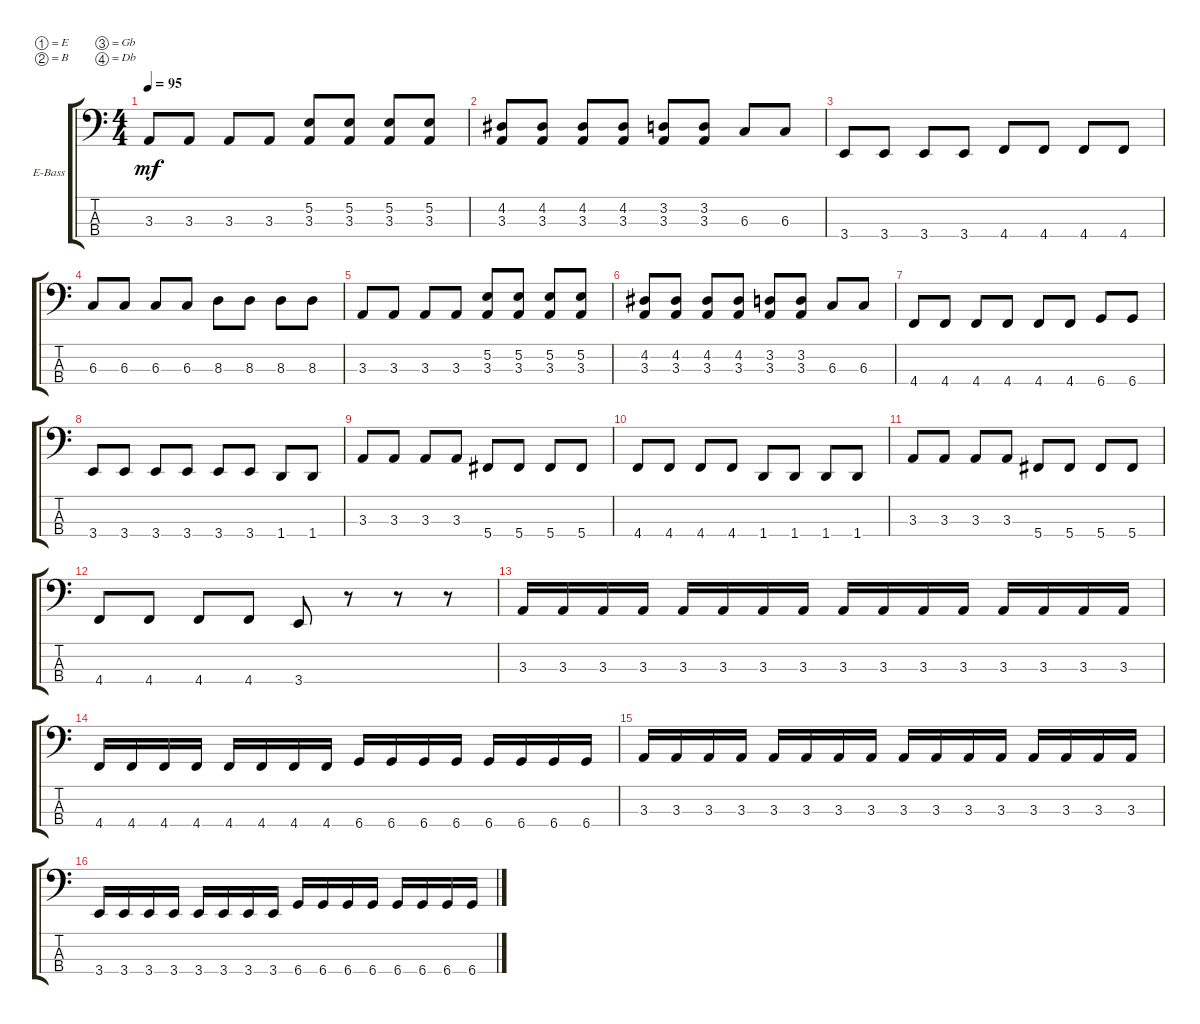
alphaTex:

\bracketExtendMode groupsimilarinstruments
\firstSystemTrackNameOrientation horizontal
\otherSystemsTrackNameOrientation horizontal
\track ("Bass" "E-Bass") {instrument electricbassfinger}
\staff {score tabs}
\tuning (E2 B1 Gb1 Db1)
\ts (4 4)
\tempo 95
\clef f4
\ks c
3.3.8{dy mf} 3.3.8 3.3.8 3.3.8 (3.3 5.2).8 (3.3 5.2).8 (3.3 5.2).8 (3.3 5.2).8 |
(3.3 4.2).8 (3.3 4.2).8 (3.3 4.2).8 (3.3 4.2).8 (3.3 3.2).8 (3.3 3.2).8 6.3.8 6.3.8 |
3.4.8 3.4.8 3.4.8 3.4.8 4.4.8 4.4.8 4.4.8 4.4.8 |
6.3.8 6.3.8 6.3.8 6.3.8 8.3.8 8.3.8 8.3.8 8.3.8 |
3.3.8 3.3.8 3.3.8 3.3.8 (3.3 5.2).8 (3.3 5.2).8 (3.3 5.2).8 (3.3 5.2).8 |
(3.3 4.2).8 (3.3 4.2).8 (3.3 4.2).8 (3.3 4.2).8 (3.3 3.2).8 (3.3 3.2).8 6.3.8 6.3.8 |
4.4.8 4.4.8 4.4.8 4.4.8 4.4.8 4.4.8 6.4.8 6.4.8 |
3.4.8 3.4.8 3.4.8 3.4.8 3.4.8 3.4.8 1.4.8 1.4.8 |
3.3.8 3.3.8 3.3.8 3.3.8 5.4.8 5.4.8 5.4.8 5.4.8 |
4.4.8 4.4.8 4.4.8 4.4.8 1.4.8 1.4.8 1.4.8 1.4.8 |
3.3.8 3.3.8 3.3.8 3.3.8 5.4.8 5.4.8 5.4.8 5.4.8 |
4.4.8 4.4.8 4.4.8 4.4.8 3.4.8 r.8 r.8 r.8 |
3.3.16 3.3.16 3.3.16 3.3.16 3.3.16 3.3.16 3.3.16 3.3.16 3.3.16 3.3.16 3.3.16 3.3.16 3.3.16 3.3.16 3.3.16 3.3.16 |
4.4.16 4.4.16 4.4.16 4.4.16 4.4.16 4.4.16 4.4.16 4.4.16 6.4.16 6.4.16 6.4.16 6.4.16 6.4.16 6.4.16 6.4.16 6.4.16 |
3.3.16 3.3.16 3.3.16 3.3.16 3.3.16 3.3.16 3.3.16 3.3.16 3.3.16 3.3.16 3.3.16 3.3.16 3.3.16 3.3.16 3.3.16 3.3.16 |
3.4.16 3.4.16 3.4.16 3.4.16 3.4.16 3.4.16 3.4.16 3.4.16 6.4.16 6.4.16 6.4.16 6.4.16 6.4.16 6.4.16 6.4.16 6.4.16
